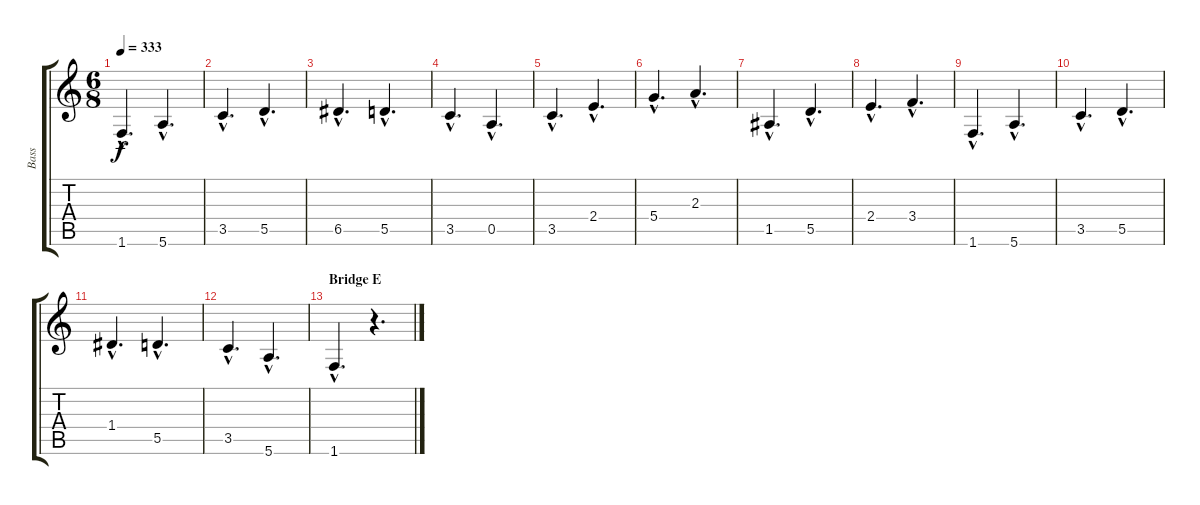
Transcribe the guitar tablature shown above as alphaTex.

\track ("Bass" "Bass") {instrument acousticbass}
\staff {score tabs}
\tuning (E4 B3 G3 D3 A2 E2) {hide}
\ts (6 8)
\tempo 333
\clef g2
\ks c
1.6{hac}.4{d dy f} 5.6{hac}.4{d} |
3.5{hac}.4{d} 5.5{hac}.4{d} |
6.5{hac}.4{d} 5.5{hac}.4{d} |
3.5{hac}.4{d} 0.5{hac}.4{d} |
3.5{hac}.4{d} 2.4{hac}.4{d} |
5.4{hac}.4{d} 2.3{hac}.4{d} |
1.5{hac}.4{d} 5.5{hac}.4{d} |
2.4{hac}.4{d} 3.4{hac}.4{d} |
1.6{hac}.4{d} 5.6{hac}.4{d} |
3.5{hac}.4{d} 5.5{hac}.4{d} |
1.4{hac}.4{d} 5.5{hac}.4{d} |
3.5{hac}.4{d} 5.6{hac}.4{d} |
\section ("" "Bridge E")
1.6{hac}.4{d} r.4{d}
